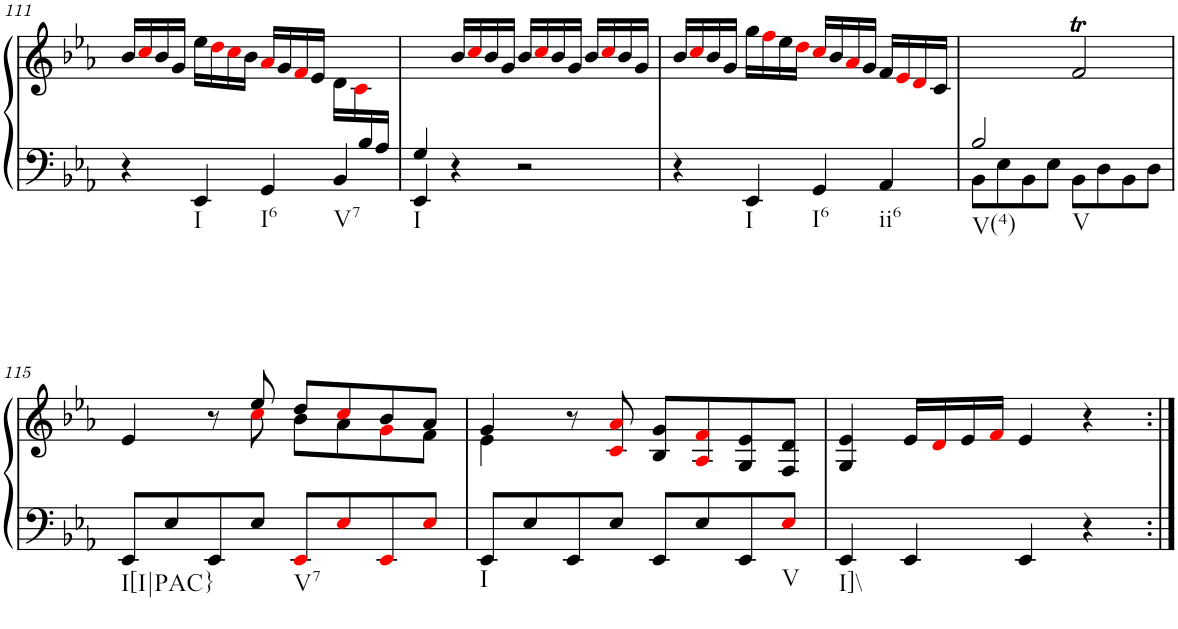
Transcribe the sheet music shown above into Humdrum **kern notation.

**kern	**kern
*part1	*part1
*staff2	*staff1
*I"Piano	*
*I'Pno.	*
!!LO:PB:g=z
*clefF4	*clefG2
*k[b-e-a-]	*k[b-e-a-]
*M4/4	*M4/4
*met(c)	*met(c)
=111	=111
*^	*
2..ryy	4r	16b-/LL
.	.	16cci/
.	.	16b-/
.	.	16g/JJ
!	!LO:TX:b:t=I	!
.	4EE-/	16ee-\LL
.	.	16ddi\
.	.	16cci\
.	.	16b-\JJ
!	!LO:TX:b:t=I6	!
.	4GG/	16a-i/LL
.	.	16g/
.	.	16fi/
.	.	16e-/JJ
!	!LO:TX:b:t=V7	!
.	4BB-/	16d\LL
.	.	16ci\
16B-/	.	8ryy
16A-/JJ	.	.
=112	=112	=112
!LO:TX:b:t=I	!	!
4G/	4EE-/	4ryy
2.ryy	4r	16b-/LL
.	.	16cci/
.	.	16b-/
.	.	16g/JJ
.	2r	16b-/LL
.	.	16cci/
.	.	16b-/
.	.	16g/JJ
.	.	16b-/LL
.	.	16cci/
.	.	16b-/
.	.	16g/JJ
*v	*v	*
=113	=113
4r	16b-/LL
.	16cci/
.	16b-/
.	16g/JJ
!LO:TX:b:t=I	!
4EE-/	16gg\LL
.	16ffi\
.	16ee-\
.	16ddi\JJ
!LO:TX:b:t=I6	!
4GG/	16cci/LL
.	16b-/
.	16a-i/
.	16g/JJ
!LO:TX:b:t=ii6	!
4AA-/	16f/LL
.	16e-i/
.	16di/
.	16c/JJ
=114	=114
*^	*
!LO:TX:b:t=V(4)	!	!
2B-/	8BB-\L	2ryy
.	8E-\	.
.	8BB-\	.
.	8E-\J	.
!LO:TX:b:t=V	!	!
2ryy	8BB-\L	2fT/
.	8D\	.
.	8BB-\	.
.	8D\J	.
!!LO:LB:g=z
=115	=115	=115
*	*	*^
!LO:TX:b:t=I[I|PAC}	!	!	!
*v	*v	*	*
8EE-/L	4e-/	4.ryy
8E-/	.	.
8EE-/	8r	.
8E-/J	8ee-/	8cci\
!LO:TX:b:t=V7	!	!
8EE-i/L	8dd/L	8b-\L
8E-i/	8cci/	8a-\
8EE-i/	8b-/	8gi\
8E-i/J	8a-/J	8f\J
=116	=116	=116
!LO:TX:b:t=I	!	!
8EE-/L	4g/	4e-\
8E-/	.	.
8EE-/	8r	2.ryy
8E-/J	8ci/ 8a-i/	.
8EE-/L	8B-/ 8g/L	.
8E-/	8A-i/ 8fi/	.
8EE-/	8G/ 8e-/	.
!LO:TX:b:t=V	!	!
8E-i/J	8F/ 8d/J	.
*	*v	*v
=117	=117
!LO:TX:b:t=I]\\	!
4EE-/	4G/ 4e-/
4EE-/	16e-/LL
.	16di/
.	16e-/
.	16fi/JJ
4EE-/	4e-/
4r	4r
=:|!	=:|!
*-	*-
